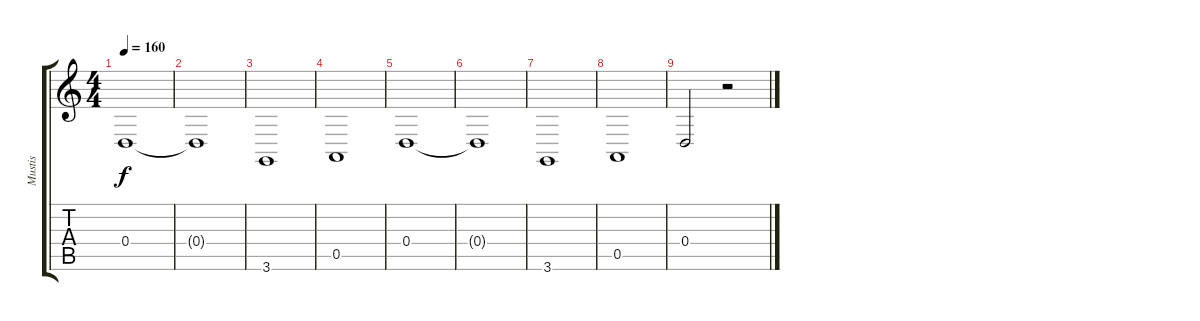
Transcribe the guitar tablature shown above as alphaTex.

\track ("Mustis" "Mustis") {instrument stringensemble1}
\staff {score tabs}
\tuning (E4 B3 G3 D3 A2 E2) {hide}
\ts (4 4)
\tempo 160
\clef g2
\ks c
0.4.1{dy f} |
0.4{t}.1 |
3.6.1 |
0.5.1 |
0.4.1 |
0.4{t}.1 |
3.6.1 |
0.5.1 |
0.4.2 r.2
